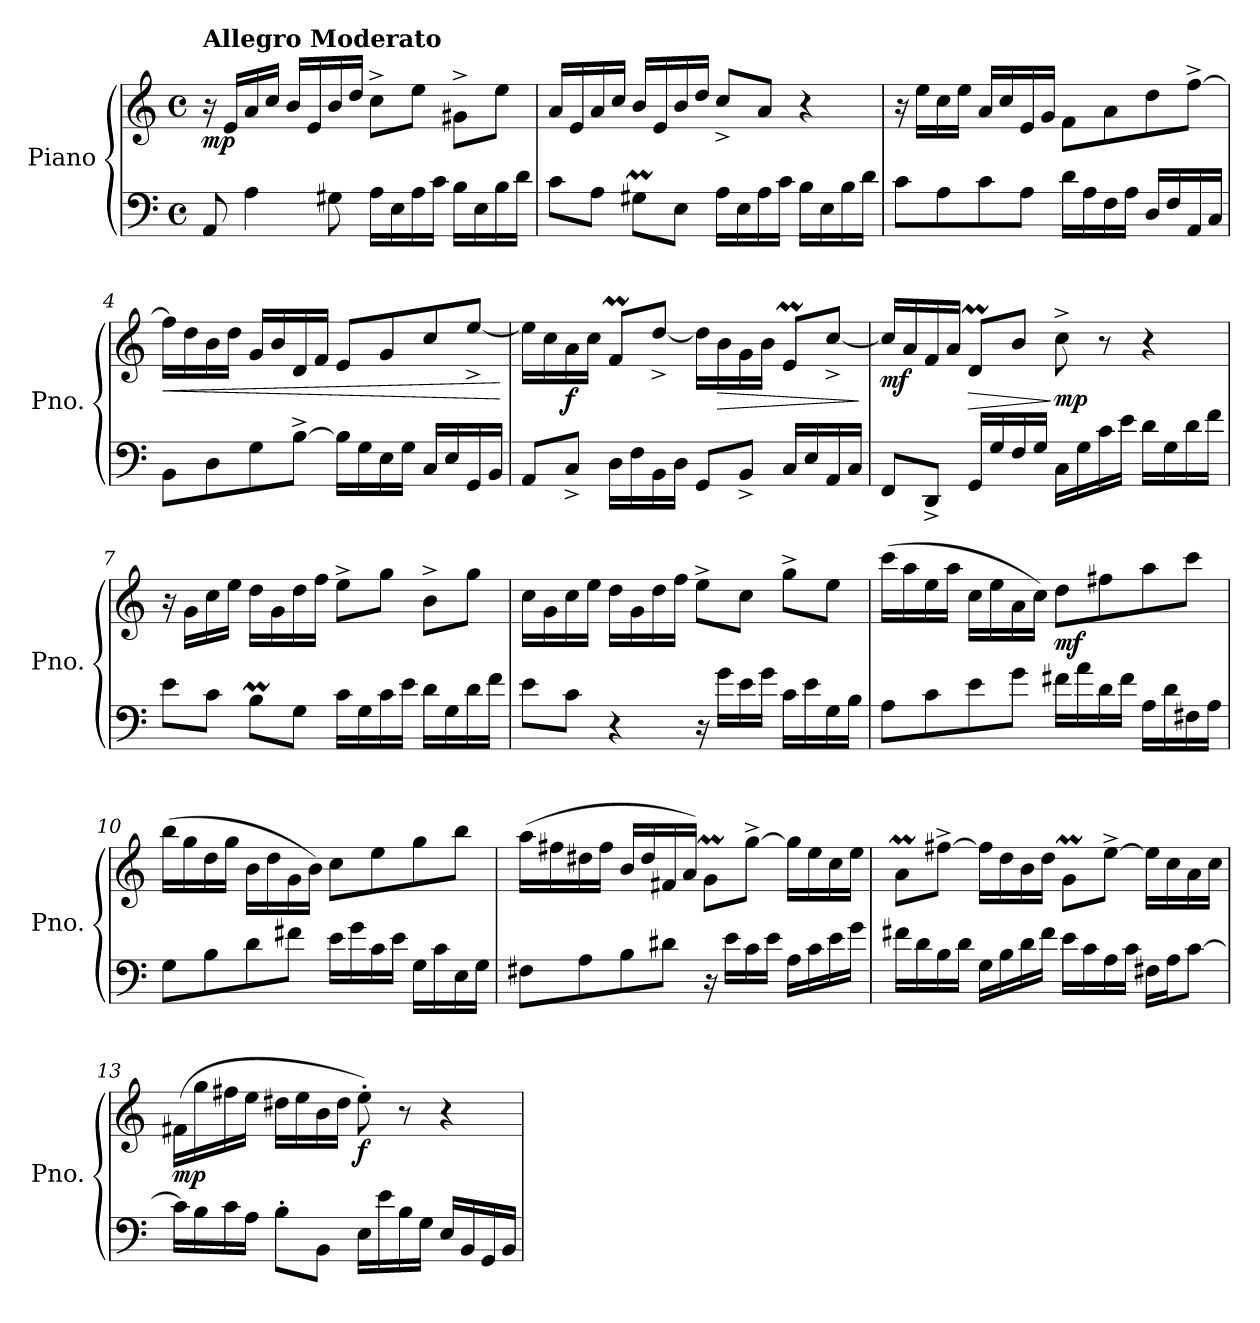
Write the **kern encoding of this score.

**kern	**kern	**dynam
*part1	*part1	*part1
*staff2	*staff1	*staff1/2
*I"Piano	*	*
*I'Pno.	*	*
*clefF4	*clefG2	*
*k[]	*k[]	*
*M4/4	*M4/4	*
*met(c)	*met(c)	*
*MM100	*MM100	*
=1	=1	=1
!	!LO:TX:a:B:t=Allegro Moderato	!
!	!	!LO:DY:b
8AA/	16r	mp
.	16e/LL	.
4A\	16a/	.
.	16cc/JJ	.
.	16b/LL	.
.	16e/	.
8G#X\	16b/	.
.	16dd/JJ	.
16A\LL	8cc^\L	.
16E\	.	.
16A\	8ee\J	.
16c\JJ	.	.
16B\LL	8g#X^\L	.
16E\	.	.
16B\	8ee\J	.
16d\JJ	.	.
=2	=2	=2
8c\L	16a/LL	.
.	16e/	.
8A\J	16a/	.
.	16cc/JJ	.
8G#Xm\L	16b/LL	.
.	16e/	.
8E\J	16b/	.
.	16dd/JJ	.
16A\LL	8cc^/L	.
16E\	.	.
16A\	8a/J	.
16c\JJ	.	.
16B\LL	4r	.
16E\	.	.
16B\	.	.
16d\JJ	.	.
=3	=3	=3
8c\L	16r	.
.	16ee\LL	.
8A\	16cc\	.
.	16ee\JJ	.
8c\	16a/LL	.
.	16cc/	.
8A\J	16e/	.
.	16g/JJ	.
16d\LL	8f\L	.
16A\	.	.
16F\	8a\	.
16A\JJ	.	.
16D/LL	8dd\	.
16F/	.	.
16AA/	[8ff^\J	.
16C/JJ	.	.
!!LO:LB:g=z
=4	=4	=4
!	!	!LO:HP:b
8BB\L	16ff\LL]	<
.	16dd\	.
8D\	16b\	.
.	16dd\JJ	.
8G\	16g/LL	.
.	16b/	.
[8B^\J	16d/	.
.	16f/JJ	.
16B\LL]	8e/L	.
16G\	.	.
16E\	8g/	.
16G\JJ	.	.
16C/LL	8cc/	.
16E/	.	.
16GG/	[8ee^/J	.
16BB/JJ	.	.
.	.	[
=5	=5	=5
8AA/L	16ee\LL]	.
.	16cc\	.
!	!	!LO:DY:b
8C^/J	16a\	f
.	16cc\JJ	.
16D\LL	8fM/L	.
16F\	.	.
16BB\	[8dd^/J	.
16D\JJ	.	.
8GG/L	16dd\LL]	.
!	!	!LO:HP:b
.	16b\	>
8BB^/J	16g\	.
.	16b\JJ	.
16C/LL	8em/L	.
16E/	.	.
16AA/	[8cc^/J	.
16C/JJ	.	.
.	.	]
=6	=6	=6
!	!	!LO:DY:b
8FF/L	16cc/LL]	mf
.	16a/	.
8DD^/J	16f/	.
.	16a/JJ	.
!	!	!LO:HP:b
16GG/LL	8dM/L	>
16G/	.	.
16F/	8b/J	.
16G/JJ	.	.
!	!	!LO:DY:n=1:b
16C\LL	8cc^\	] mp
16G\	.	.
16c\	8r	.
16e\JJ	.	.
16d\LL	4r	.
16G\	.	.
16d\	.	.
16f\JJ	.	.
!!LO:LB:g=z
=7	=7	=7
8e\L	16r	.
.	16g\LL	.
8c\J	16cc\	.
.	16ee\JJ	.
8Bm\L	16dd\LL	.
.	16g\	.
8G\J	16dd\	.
.	16ff\JJ	.
16c\LL	8ee^\L	.
16G\	.	.
16c\	8gg\J	.
16e\JJ	.	.
16d\LL	8b^\L	.
16G\	.	.
16d\	8gg\J	.
16f\JJ	.	.
=8	=8	=8
8e\L	16cc\LL	.
.	16g\	.
8c\J	16cc\	.
.	16ee\JJ	.
4r	16dd\LL	.
.	16g\	.
.	16dd\	.
.	16ff\JJ	.
16r	8ee^\L	.
16g\LL	.	.
16e\	8cc\J	.
16g\JJ	.	.
16c\LL	8gg^\L	.
16e\	.	.
16G\	8ee\J	.
16B\JJ	.	.
=9	=9	=9
8A\L	(>16ccc\LL	.
.	16aa\	.
8c\	16ee\	.
.	16aa\JJ	.
8e\	16cc\LL	.
.	16ee\	.
8g\J	16a\	.
.	16cc\JJ)	.
!	!	!LO:DY:b
16f#X\LL	8dd\L	mf
16a\	.	.
16d\	8ff#X\	.
16f#\JJ	.	.
16A\LL	8aa\	.
16d\	.	.
16F#X\	8ccc\J	.
16A\JJ	.	.
!!LO:LB:g=z
=10	=10	=10
8G\L	(>16bb\LL	.
.	16gg\	.
8B\	16dd\	.
.	16gg\JJ	.
8d\	16b\LL	.
.	16dd\	.
8f#X\J	16g\	.
.	16b\JJ)	.
16e\LL	8cc\L	.
16g\	.	.
16c\	8ee\	.
16e\JJ	.	.
16G\LL	8gg\	.
16c\	.	.
16E\	8bb\J	.
16G\JJ	.	.
=11	=11	=11
8F#X\L	(>16aa\LL	.
.	16ff#X\	.
8A\	16dd#X\	.
.	16ff#\JJ	.
8B\	16b/LL	.
.	16dd#/	.
8d#X\J	16f#X/	.
.	16a/JJ)	.
16r	8gM\L	.
16e\LL	.	.
16c\	[8gg^\J	.
16e\JJ	.	.
16A\LL	16gg\LL]	.
16c\	16ee\	.
16e\	16cc\	.
16g\JJ	16ee\JJ	.
!!LO:LB:g=z
=12	=12	=12
16f#X\LL	8aM\L	.
16d\	.	.
16B\	[8ff#X^\J	.
16d\JJ	.	.
16G\LL	16ff#\LL]	.
16B\	16dd\	.
16d\	16b\	.
16f#\JJ	16dd\JJ	.
16e\LL	8gM\L	.
16c\	.	.
16A\	[8ee^\J	.
16c\JJ	.	.
16F#X\LL	16ee\LL]	.
16A\J	16cc\	.
[8c\J	16a\	.
.	16cc\JJ	.
=13	=13	=13
!	!	!LO:DY:b
16c\LL]	(>16f#X\LL	mp
16B\	16gg\	.
16c\	16ff#X\	.
16A\JJ	16ee\JJ	.
8B'\L	16dd#X\LL	.
.	16ee\	.
8BB\J	16b\	.
.	16dd#\JJ	.
!	!	!LO:DY:b
16E\LL	8ee'\)	f
16e\	.	.
16B\	8r	.
16G\JJ	.	.
16E/LL	4r	.
16BB/	.	.
16GG/	.	.
16BB/JJ	.	.
=	=	=
*-	*-	*-
